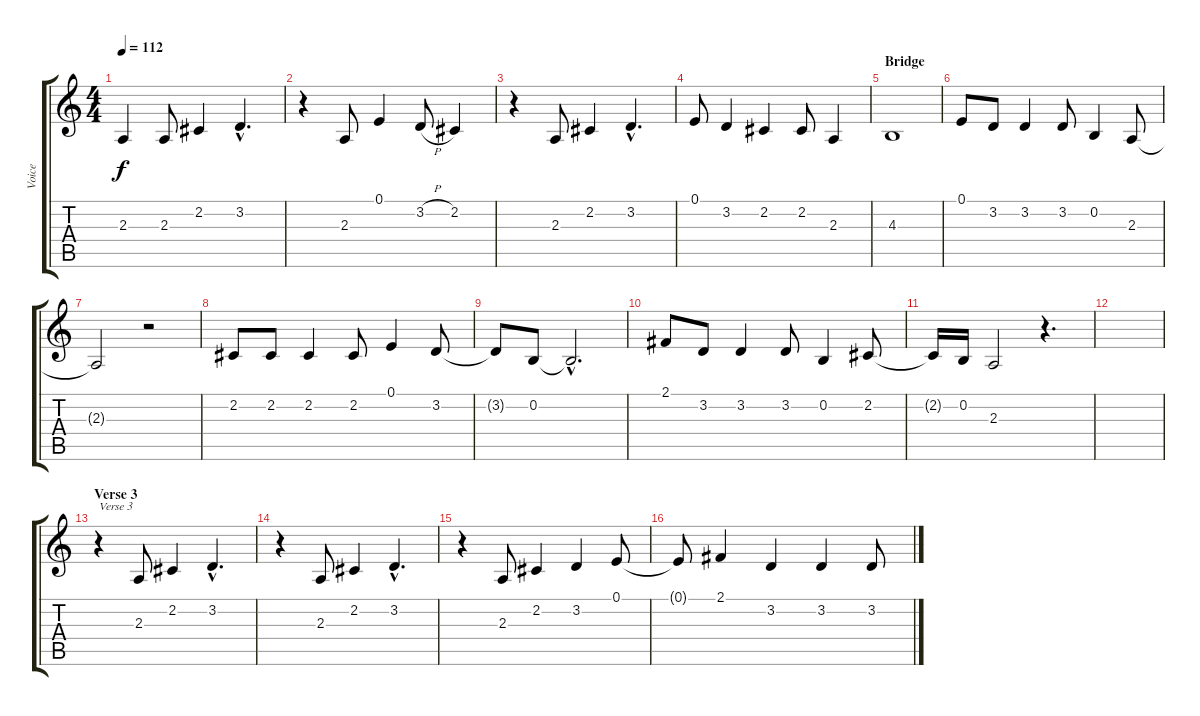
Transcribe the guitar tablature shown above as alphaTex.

\track ("Voice" "Voice") {instrument brightacousticpiano}
\staff {score tabs}
\tuning (E4 B3 G3 D3 A2 E2) {hide}
\ts (4 4)
\tempo 112
\clef g2
\ks c
2.3{t}.4{dy f} 2.3.8 2.2.4 3.2{hac}.4{d} |
r.4 2.3.8 0.1.4 3.2{h}.8 2.2.4 |
r.4 2.3.8 2.2.4 3.2{hac}.4{d} |
0.1.8 3.2.4 2.2.4 2.2.8 2.3.4 |
\section ("" "Bridge")
4.3.1{volume 16} |
0.1.8{volume 16} 3.2.8 3.2.4 3.2.8 0.2.4 2.3.8 |
2.3{t}.2 r.2 |
2.2.8 2.2.8 2.2.4 2.2.8 0.1.4 3.2.8 |
3.2{t}.8 0.2.8 0.2{hac t}.2{d} |
2.1.8 3.2.8 3.2.4 3.2.8 0.2.4 2.2.8 |
2.2{t}.16 0.2.16 2.3.2 r.4{d} |
|
\section ("" "Verse 3")
r.4{txt "Verse 3" volume 12} 2.3.8 2.2.4 3.2{hac}.4{d} |
r.4 2.3.8 2.2.4 3.2{hac}.4{d} |
r.4 2.3.8 2.2.4 3.2.4 0.1.8 |
0.1{t}.8 2.1.4 3.2.4 3.2.4 3.2.8
